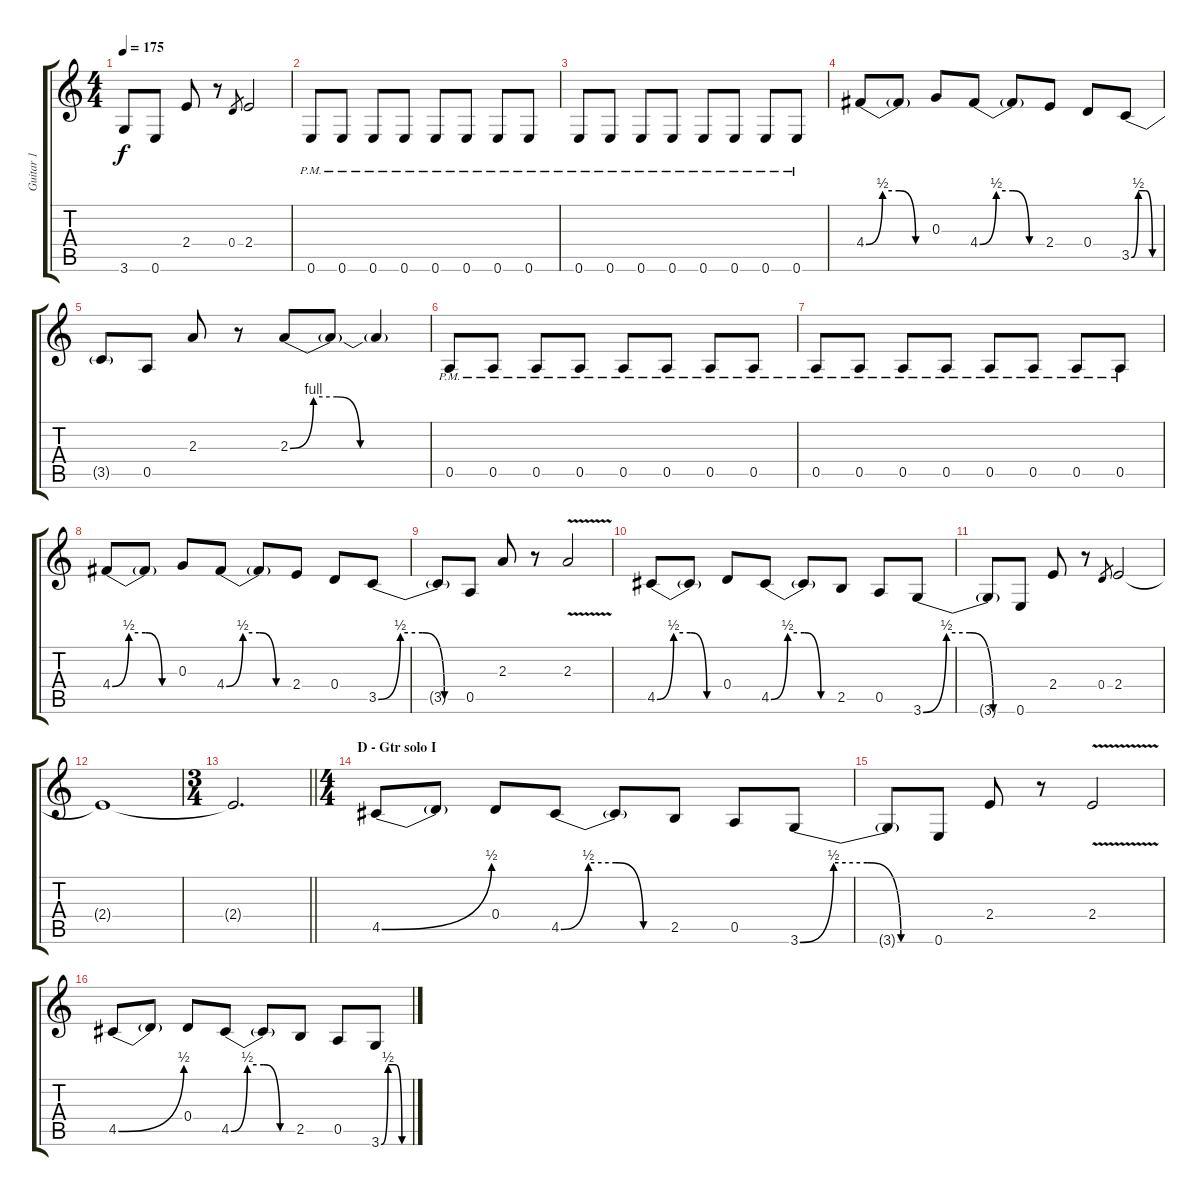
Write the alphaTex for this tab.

\track ("Guitar 1" "Guitar 1") {instrument electricguitarclean}
\staff {score tabs}
\tuning (E4 B3 G3 D3 A2 E2) {hide}
\ts (4 4)
\tempo 175
\clef g2
\ks c
3.6{t}.8{dy f} 0.6.8 2.4.8 r.8 0.4.8{gr} 2.4.2 |
0.6{pm}.8 0.6{pm}.8 0.6{pm}.8 0.6{pm}.8 0.6{pm}.8 0.6{pm}.8 0.6{pm}.8 0.6{pm}.8 |
0.6{pm}.8 0.6{pm}.8 0.6{pm}.8 0.6{pm}.8 0.6{pm}.8 0.6{pm}.8 0.6{pm}.8 0.6{pm}.8 |
4.4{be (custom 0 0 15 2 30 2 45 0 60 0)}.8 4.4{t}.8 0.3.8 4.4{be (custom 0 0 15 2 30 2 45 0 60 0)}.8 4.4{t}.8 2.4.8 0.4.8 3.5{be (custom 0 0 15 2 30 2 45 0 60 0)}.8 |
3.5{t}.8 0.5.8 2.3.8 r.8 2.3{be (custom 0 0 10 4 20 4 30 0 60 0)}.8 2.3{t}.8 2.3{t}.4 |
0.5{pm}.8 0.5{pm}.8 0.5{pm}.8 0.5{pm}.8 0.5{pm}.8 0.5{pm}.8 0.5{pm}.8 0.5{pm}.8 |
0.5{pm}.8 0.5{pm}.8 0.5{pm}.8 0.5{pm}.8 0.5{pm}.8 0.5{pm}.8 0.5{pm}.8 0.5{pm}.8 |
4.4{be (custom 0 0 15 2 30 2 45 0 60 0)}.8 4.4{t}.8 0.3.8 4.4{be (custom 0 0 15 2 30 2 45 0 60 0)}.8 4.4{t}.8 2.4.8 0.4.8 3.5{be (custom 0 0 15 2 30 2 45 0 60 0)}.8 |
3.5{t}.8 0.5.8 2.3.8 r.8 2.3{v}.2 |
4.5{be (custom 0 0 15 2 30 2 45 0 60 0)}.8 4.5{t}.8 0.4.8 4.5{be (custom 0 0 15 2 30 2 45 0 60 0)}.8 4.5{t}.8 2.5.8 0.5.8 3.6{be (custom 0 0 15 2 30 2 45 0 60 0)}.8 |
3.6{t}.8 0.6.8 2.4.8 r.8 0.4.8{gr} 2.4.2 |
2.4{t}.1 |
\ts (3 4)
\barLineRight lightlight
2.4{t}.2{d} |
\ts (4 4)
\section ("" "D - Gtr solo I")
4.5{be (bend 0 0 60 2)}.8 4.5{t}.8 0.4.8 4.5{be (custom 0 0 15 2 30 2 45 0 60 0)}.8 4.5{t}.8 2.5.8 0.5.8 3.6{be (custom 0 0 15 2 30 2 45 0 60 0)}.8 |
3.6{t}.8 0.6.8 2.4.8 r.8 2.4{v}.2 |
4.5{be (bend 0 0 60 2)}.8 4.5{t}.8 0.4.8 4.5{be (custom 0 0 15 2 30 2 45 0 60 0)}.8 4.5{t}.8 2.5.8 0.5.8 3.6{be (custom 0 0 15 2 30 2 45 0 60 0)}.8
